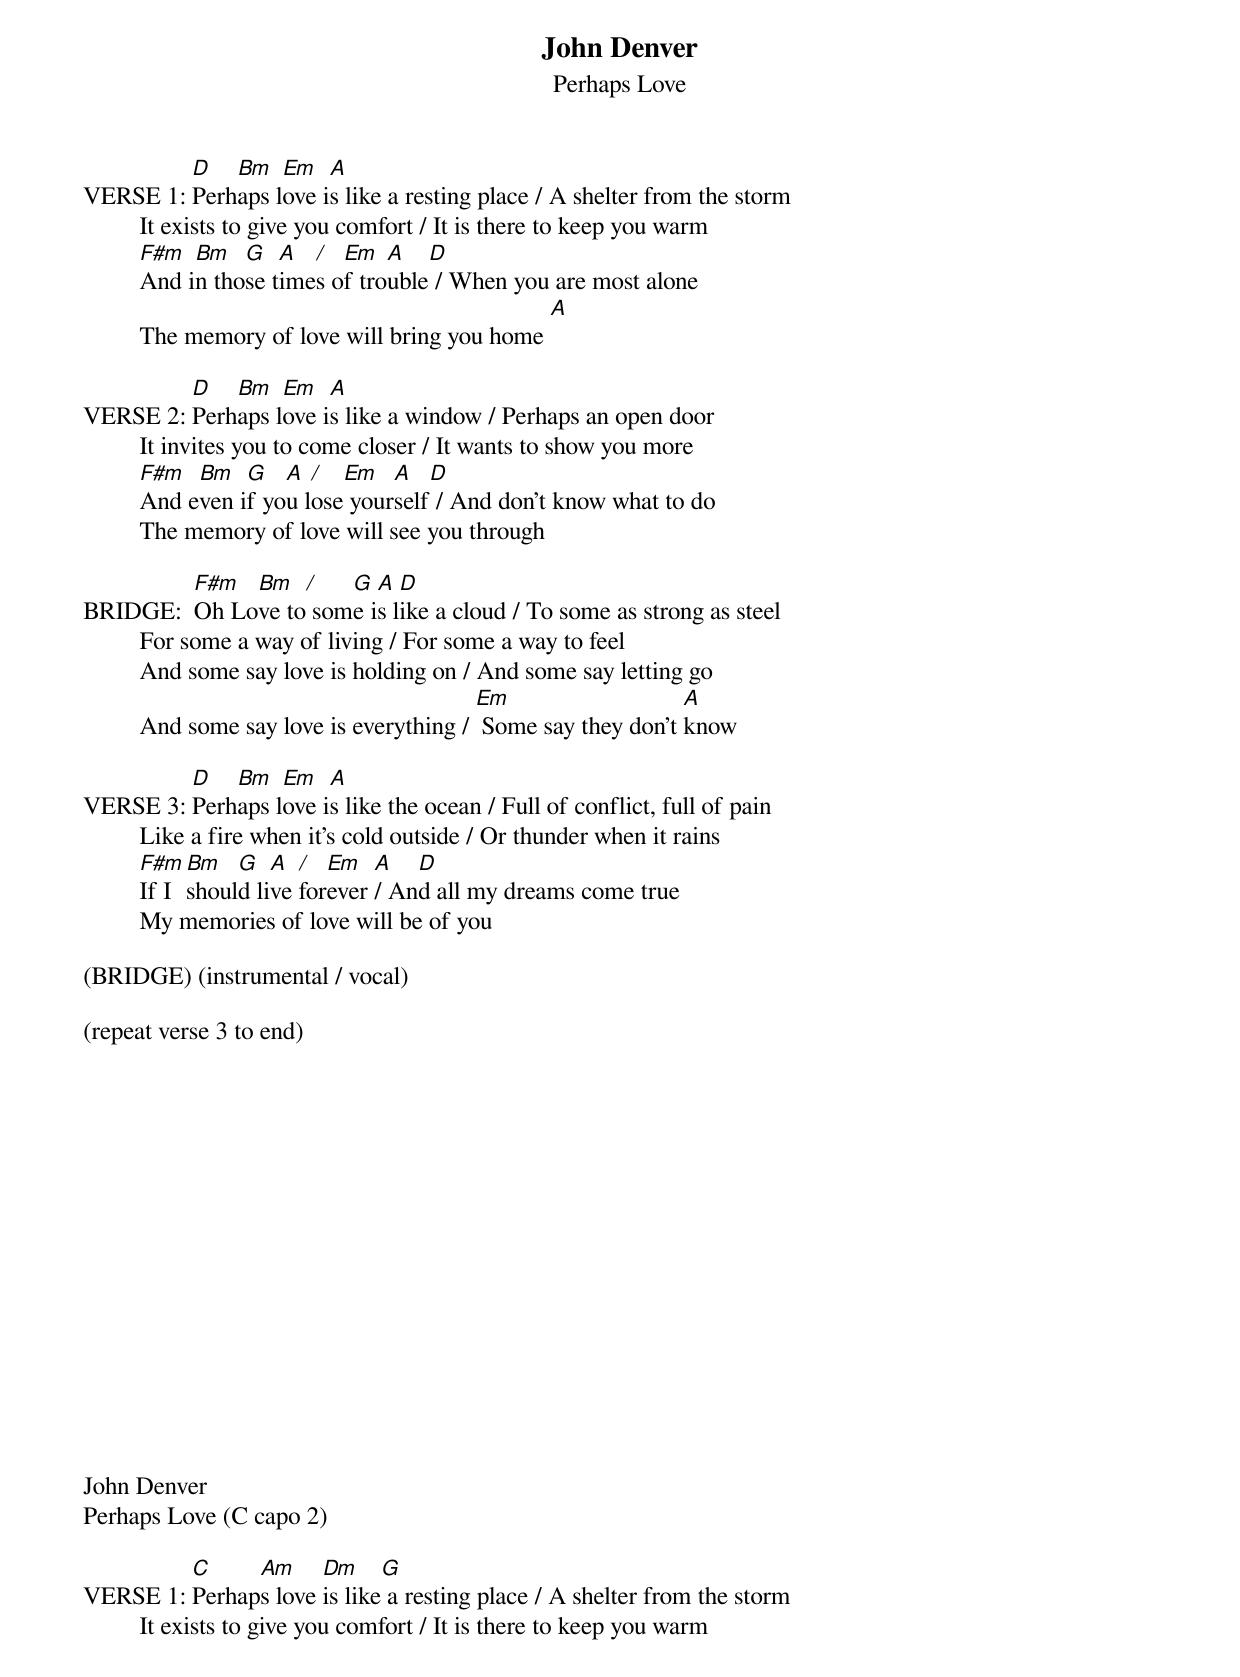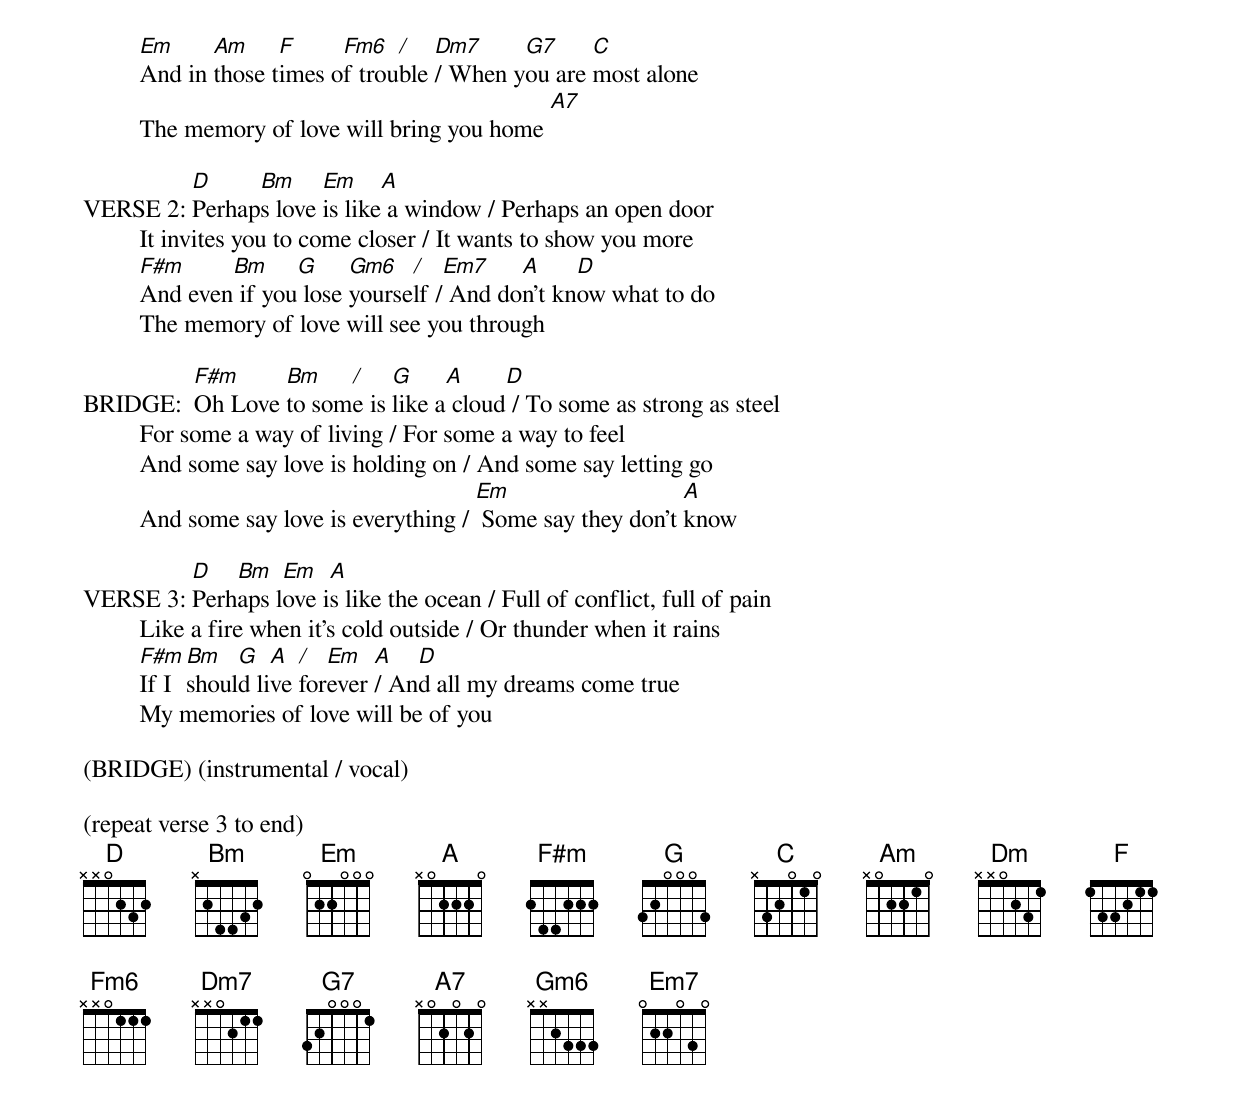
John Denver
Perhaps Love

         D   Bm   Em   A
VERSE 1: Perhaps love is like a resting place / A shelter from the storm
         It exists to give you comfort / It is there to keep you warm
         F#m  Bm   G   A  /  Em   A   D
         And in those times of trouble / When you are most alone
         The memory of love will bring you home [A]

         D   Bm   Em   A
VERSE 2: Perhaps love is like a window / Perhaps an open door
         It invites you to come closer / It wants to show you more
         F#m  Bm   G   A  /  Em   A   D
         And even if you lose yourself / And don't know what to do
         The memory of love will see you through

         F#m  Bm   /   G  A  D
BRIDGE:  Oh Love to some is like a cloud / To some as strong as steel
         For some a way of living / For some a way to feel
         And some say love is holding on / And some say letting go
         And some say love is everything / [Em] Some say they don't [A]know

         D   Bm   Em   A
VERSE 3: Perhaps love is like the ocean / Full of conflict, full of pain
         Like a fire when it's cold outside / Or thunder when it rains
         F#m  Bm   G   A  /  Em   A   D
         If I should live forever / And all my dreams come true
         My memories of love will be of you

(BRIDGE) (instrumental / vocal)

(repeat verse 3 to end)

















John Denver
Perhaps Love (C capo 2)

         C     Am     Dm     G
VERSE 1: Perhaps love is like a resting place / A shelter from the storm
         It exists to give you comfort / It is there to keep you warm
         Em     Am     F     Fm6   /   Dm7     G7     C
         And in those times of trouble / When you are most alone
         The memory of love will bring you home [A7]

         D     Bm     Em     A
VERSE 2: Perhaps love is like a window / Perhaps an open door
         It invites you to come closer / It wants to show you more
         F#m     Bm     G     Gm6   /   Em7    A     D
         And even if you lose yourself / And don't know what to do
         The memory of love will see you through

         F#m     Bm    /    G     A     D
BRIDGE:  Oh Love to some is like a cloud / To some as strong as steel
         For some a way of living / For some a way to feel
         And some say love is holding on / And some say letting go
         And some say love is everything / [Em] Some say they don't [A]know

         D   Bm   Em   A
VERSE 3: Perhaps love is like the ocean / Full of conflict, full of pain
         Like a fire when it's cold outside / Or thunder when it rains
         F#m  Bm   G   A  /  Em   A   D
         If I should live forever / And all my dreams come true
         My memories of love will be of you

(BRIDGE) (instrumental / vocal)

(repeat verse 3 to end)
